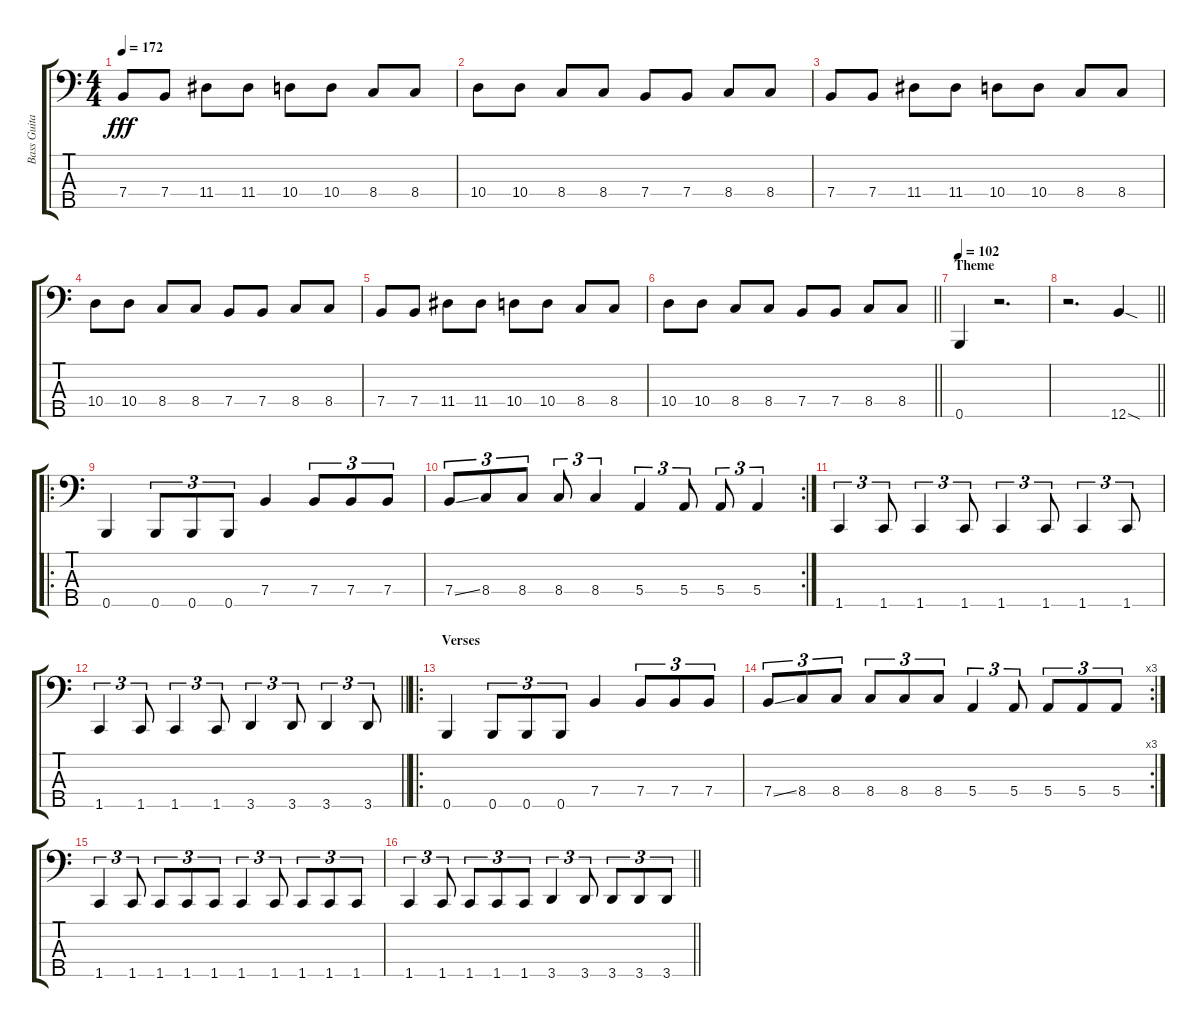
\track ("Bass Guitar" "Bass Guita") {instrument electricbassfinger}
\staff {score tabs}
\tuning (Gb2 D2 A1 E1 B0) {hide}
\ts (4 4)
\tempo 172
\clef f4
\ks c
7.4.8{dy fff} 7.4.8 11.4.8 11.4.8 10.4.8 10.4.8 8.4.8 8.4.8 |
10.4.8 10.4.8 8.4.8 8.4.8 7.4.8 7.4.8 8.4.8 8.4.8 |
7.4.8 7.4.8 11.4.8 11.4.8 10.4.8 10.4.8 8.4.8 8.4.8 |
10.4.8 10.4.8 8.4.8 8.4.8 7.4.8 7.4.8 8.4.8 8.4.8 |
7.4.8 7.4.8 11.4.8 11.4.8 10.4.8 10.4.8 8.4.8 8.4.8 |
\barLineRight lightlight
10.4.8 10.4.8 8.4.8 8.4.8 7.4.8 7.4.8 8.4.8 8.4.8 |
\section ("" "Theme")
\tempo 102
0.5.4 r.2{d} |
\barLineRight lightlight
r.2{d} 12.5{sod}.4 |
\ro
0.5.4 0.5.8{tu (3 2)} 0.5.8{tu (3 2)} 0.5.8{tu (3 2)} 7.4.4 7.4.8{tu (3 2)} 7.4.8{tu (3 2)} 7.4.8{tu (3 2)} |
\rc 2
7.4{ss}.8{tu (3 2)} 8.4.8{tu (3 2)} 8.4.8{tu (3 2)} 8.4.8{tu (3 2)} 8.4.4{tu (3 2)} 5.4.4{tu (3 2)} 5.4.8{tu (3 2)} 5.4.8{tu (3 2)} 5.4.4{tu (3 2)} |
1.5.4{tu (3 2)} 1.5.8{tu (3 2)} 1.5.4{tu (3 2)} 1.5.8{tu (3 2)} 1.5.4{tu (3 2)} 1.5.8{tu (3 2)} 1.5.4{tu (3 2)} 1.5.8{tu (3 2)} |
\barLineRight lightlight
1.5.4{tu (3 2)} 1.5.8{tu (3 2)} 1.5.4{tu (3 2)} 1.5.8{tu (3 2)} 3.5.4{tu (3 2)} 3.5.8{tu (3 2)} 3.5.4{tu (3 2)} 3.5.8{tu (3 2)} |
\ro
\section ("" "Verses")
0.5.4 0.5.8{tu (3 2)} 0.5.8{tu (3 2)} 0.5.8{tu (3 2)} 7.4.4 7.4.8{tu (3 2)} 7.4.8{tu (3 2)} 7.4.8{tu (3 2)} |
\rc 3
7.4{ss}.8{tu (3 2)} 8.4.8{tu (3 2)} 8.4.8{tu (3 2)} 8.4.8{tu (3 2)} 8.4.8{tu (3 2)} 8.4.8{tu (3 2)} 5.4.4{tu (3 2)} 5.4.8{tu (3 2)} 5.4.8{tu (3 2)} 5.4.8{tu (3 2)} 5.4.8{tu (3 2)} |
1.5.4{tu (3 2)} 1.5.8{tu (3 2)} 1.5.8{tu (3 2)} 1.5.8{tu (3 2)} 1.5.8{tu (3 2)} 1.5.4{tu (3 2)} 1.5.8{tu (3 2)} 1.5.8{tu (3 2)} 1.5.8{tu (3 2)} 1.5.8{tu (3 2)} |
\barLineRight lightlight
1.5.4{tu (3 2)} 1.5.8{tu (3 2)} 1.5.8{tu (3 2)} 1.5.8{tu (3 2)} 1.5.8{tu (3 2)} 3.5.4{tu (3 2)} 3.5.8{tu (3 2)} 3.5.8{tu (3 2)} 3.5.8{tu (3 2)} 3.5.8{tu (3 2)}
